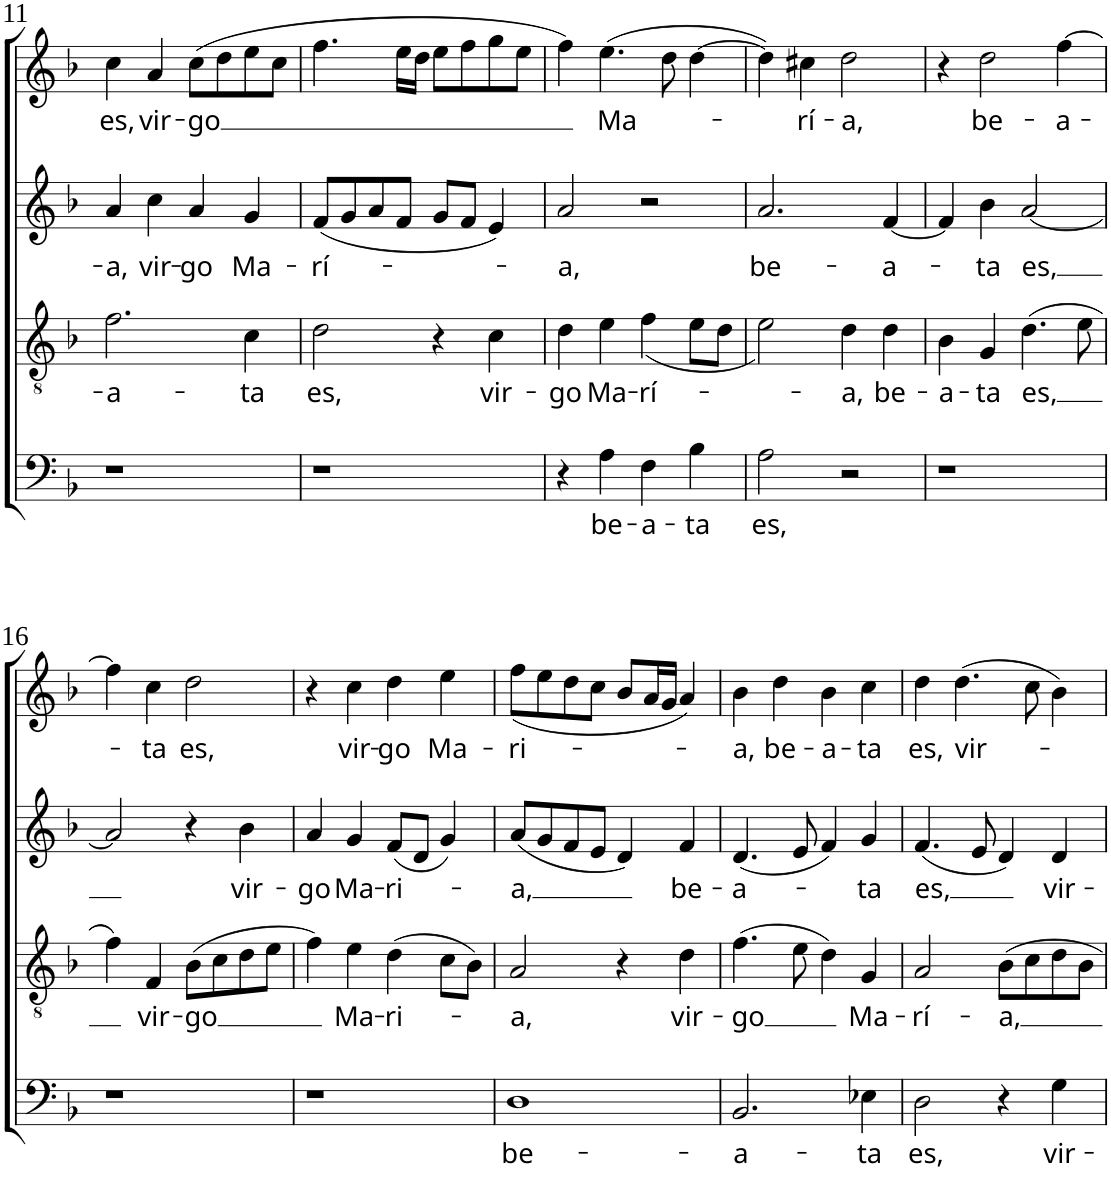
**kern	**text	**kern	**text	**kern	**text	**kern	**text
*part4	*part4	*part3	*part3	*part2	*part2	*part1	*part1
*staff4	*staff4	*staff3	*staff3	*staff2	*staff2	*staff1	*staff1
*I"BASSUS	*	*I"TENOR	*	*I"ALTUS	*	*I"CANTUS	*
!!LO:PB:g=z
*clefF4	*	*clefGv2	*	*clefG2	*	*clefG2	*
*k[b-]	*	*k[b-]	*	*k[b-]	*	*k[b-]	*
*F:	*	*F:	*	*F:	*	*F:	*
*M2/2	*	*M2/2	*	*M2/2	*	*M2/2	*
*met(c|)	*	*met(c|)	*	*met(c|)	*	*met(c|)	*
=11	=11	=11	=11	=11	=11	=11	=11
!	!	!	!LO:LY:b	!	!LO:LY:b	!	!LO:LY:b
1r	.	2.f\	-a-	4a/	-a,	4cc\	es,
!	!	!	!	!	!LO:LY:b	!	!LO:LY:b
.	.	.	.	4cc\	vir-	4a/	vir-
!	!	!	!	!	!LO:LY:b	!	!LO:LY:b
.	.	.	.	4a/	-go	(8cc\L	-go
.	.	.	.	.	.	8dd\	.
!	!	!	!LO:LY:b	!	!LO:LY:b	!	!
.	.	4c\	-ta	4g/	Ma-	8ee\	.
.	.	.	.	.	.	8cc\J	.
=12	=12	=12	=12	=12	=12	=12	=12
!	!	!	!LO:LY:b	!	!LO:LY:b	!	!
1r	.	2d\	es,	(8f/L	-rí-	4.ff\	.
.	.	.	.	8g/	.	.	.
.	.	.	.	8a/	.	.	.
.	.	.	.	8f/J	.	16ee\LL	.
.	.	.	.	.	.	16dd\JJ	.
.	.	4r	.	8g/L	.	8ee\L	.
.	.	.	.	8f/J	.	8ff\	.
!	!	!	!LO:LY:b	!	!	!	!
.	.	4c\	vir-	4e/)	.	8gg\	.
.	.	.	.	.	.	8ee\J	.
=13	=13	=13	=13	=13	=13	=13	=13
!	!	!	!LO:LY:b	!	!LO:LY:b	!	!
4r	.	4d\	-go	2a/	-a,	4ff\)	.
!	!LO:LY:b	!	!LO:LY:b	!	!	!	!LO:LY:b
4A\	be-	4e\	Ma-	.	.	(4.ee\	Ma-
!	!LO:LY:b	!	!LO:LY:b	!	!	!	!
4F\	-a-	(<4f\	-rí-	2r	.	.	.
.	.	.	.	.	.	8dd\	.
!	!LO:LY:b	!	!	!	!	!	!
4B-\	-ta	8e\L	.	.	.	[>4dd\	.
.	.	8d\J	.	.	.	.	.
=14	=14	=14	=14	=14	=14	=14	=14
!	!LO:LY:b	!	!	!	!LO:LY:b	!	!
2A\	es,	2e\)	.	2.a/	be-	4dd\])	.
!	!	!	!	!	!	!	!LO:LY:b
.	.	.	.	.	.	4cc#X\	-rí-
!	!	!	!LO:LY:b	!	!	!	!LO:LY:b
2r	.	4d\	-a,	.	.	2dd\	-a,
!	!	!	!LO:LY:b	!	!LO:LY:b	!	!
.	.	4d\	be-	[<4f/	-a-	.	.
=15	=15	=15	=15	=15	=15	=15	=15
!	!	!	!LO:LY:b	!	!	!	!
1r	.	4B-\	-a-	4f/]	.	4r	.
!	!	!	!LO:LY:b	!	!LO:LY:b	!	!LO:LY:b
.	.	4G/	-ta	4b-\	-ta	2dd\	be-
!	!	!	!LO:LY:b	!	!LO:LY:b	!	!
.	.	(4.d\	es,	[<2a/	es,	.	.
!	!	!	!	!	!	!	!LO:LY:b
.	.	.	.	.	.	[>4ff\	-a-
.	.	8e\	.	.	.	.	.
!!LO:LB:g=z
=16	=16	=16	=16	=16	=16	=16	=16
1r	.	4f\)	.	2a/]	.	4ff\]	.
!	!	!	!LO:LY:b	!	!	!	!LO:LY:b
.	.	4F/	vir-	.	.	4cc\	-ta
!	!	!	!LO:LY:b	!	!	!	!LO:LY:b
.	.	(8B-\L	-go	4r	.	2dd\	es,
.	.	8c\	.	.	.	.	.
!	!	!	!	!	!LO:LY:b	!	!
.	.	8d\	.	4b-\	vir-	.	.
.	.	8e\J	.	.	.	.	.
=17	=17	=17	=17	=17	=17	=17	=17
!	!	!	!	!	!LO:LY:b	!	!
1r	.	4f\)	.	4a/	-go	4r	.
!	!	!	!LO:LY:b	!	!LO:LY:b	!	!LO:LY:b
.	.	4e\	Ma-	4g/	Ma-	4cc\	vir-
!	!	!	!LO:LY:b	!	!LO:LY:b	!	!LO:LY:b
.	.	(4d\	-ri-	(8f/L	-ri-	4dd\	-go
.	.	.	.	8d/J	.	.	.
!	!	!	!	!	!	!	!LO:LY:b
.	.	8c\L	.	4g/)	.	4ee\	Ma-
.	.	8B-\J)	.	.	.	.	.
=18	=18	=18	=18	=18	=18	=18	=18
!	!LO:LY:b	!	!LO:LY:b	!	!LO:LY:b	!	!LO:LY:b
1D	be-	2A/	-a,	(8a/L	-a,	(<8ff\L	-ri-
.	.	.	.	8g/	.	8ee\	.
.	.	.	.	8f/	.	8dd\	.
.	.	.	.	8e/J	.	8cc\J	.
.	.	4r	.	4d/)	.	8b-/L	.
.	.	.	.	.	.	16a/L	.
.	.	.	.	.	.	16g/JJ	.
!	!	!	!LO:LY:b	!	!LO:LY:b	!	!
.	.	4d\	vir-	4f/	be-	4a/)	.
=19	=19	=19	=19	=19	=19	=19	=19
!	!LO:LY:b	!	!LO:LY:b	!	!LO:LY:b	!	!LO:LY:b
2.BB-/	-a-	(4.f\	-go	(4.d/	-a-	4b-\	-a,
!	!	!	!	!	!	!	!LO:LY:b
.	.	.	.	.	.	4dd\	be-
.	.	8e\	.	8e/	.	.	.
!	!	!	!	!	!	!	!LO:LY:b
.	.	4d\)	.	4f/)	.	4b-\	-a-
!	!LO:LY:b	!	!LO:LY:b	!	!LO:LY:b	!	!LO:LY:b
4E-X\	-ta	4G/	Ma-	4g/	-ta	4cc\	-ta
=20	=20	=20	=20	=20	=20	=20	=20
!	!LO:LY:b	!	!LO:LY:b	!	!LO:LY:b	!	!LO:LY:b
2D\	es,	2A/	-rí-	(4.f/	es,	4dd\	es,
!	!	!	!	!	!	!	!LO:LY:b
.	.	.	.	.	.	(4.dd\	vir-
.	.	.	.	8e/	.	.	.
!	!	!	!LO:LY:b	!	!	!	!
4r	.	8B-\L	-a,	4d/)	.	.	.
.	.	8c\	.	.	.	8cc\	.
!	!LO:LY:b	!	!	!	!LO:LY:b	!	!
4G\	vir-	8d\	.	4d/	vir-	4b-\)	.
.	.	8B-\J	.	.	.	.	.
=	=	=	=	=	=	=	=
*-	*-	*-	*-	*-	*-	*-	*-
